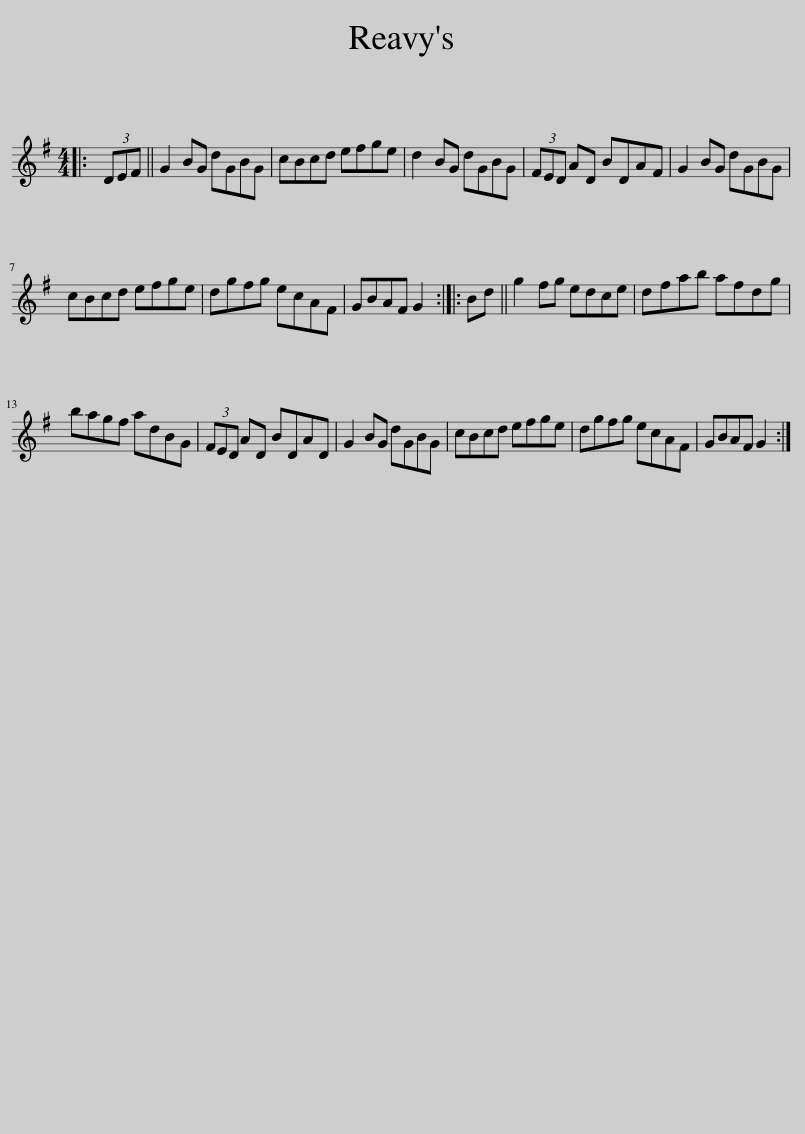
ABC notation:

X:1
L:1/8
M:4/4
I:linebreak $
K:G
V:1 treble
V:1
|: (3DEF || G2 BG dGBG | cBcd efge | d2 BG dGBG | (3FED AD BDAF | %5
 G2 BG dGBG |$ cBcd efge | dgfg ecAF | GBAF G2 :: Bd || %10
 g2 fg edce | dfab afdg |$ bagf adBG | (3FED AD BDAD | G2 BG dGBG | %15
 cBcd efge | dgfg ecAF | GBAF G2 :| %18
